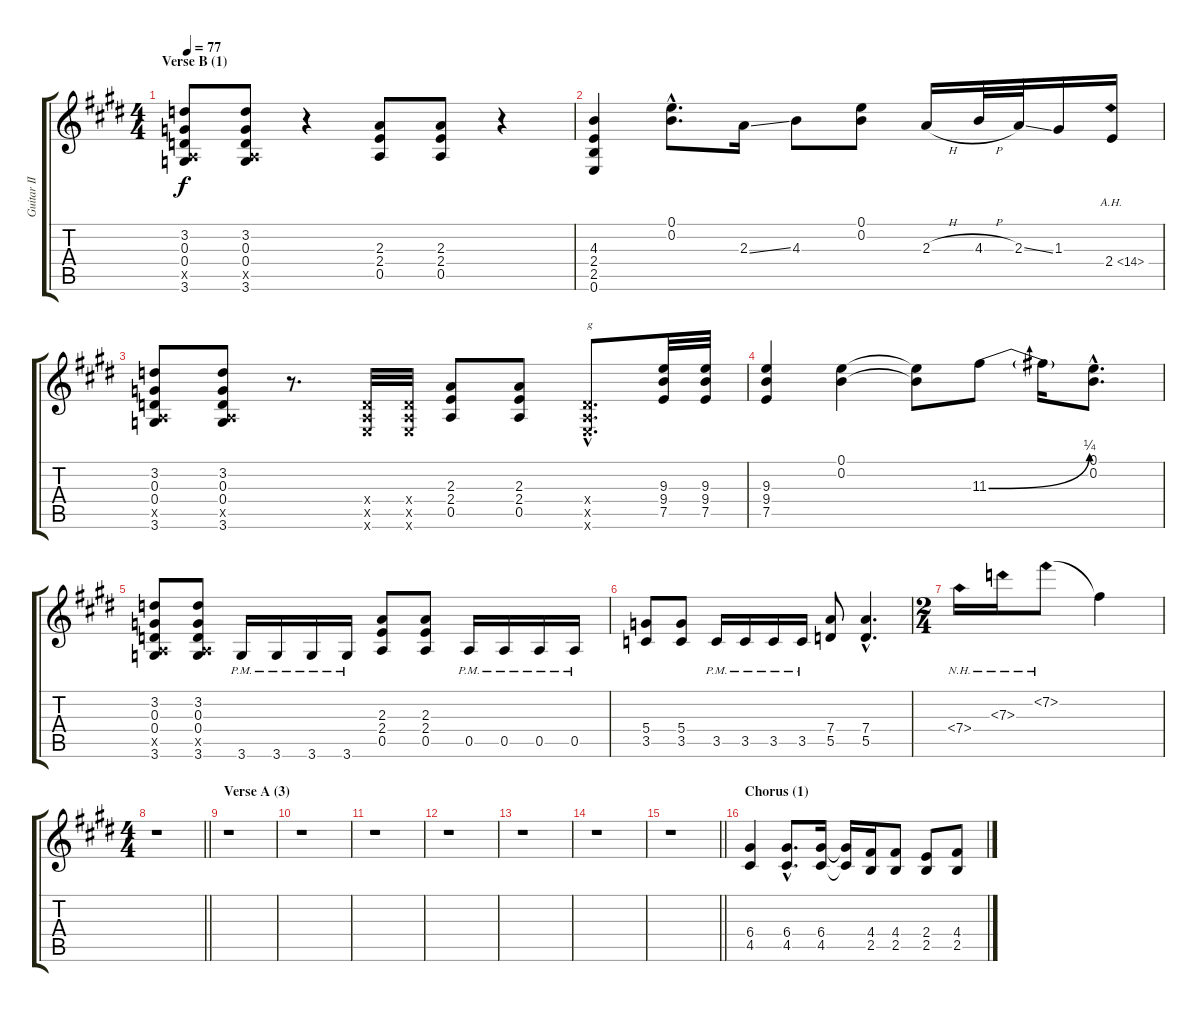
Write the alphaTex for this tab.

\track ("Guitar II" "Guitar II") {instrument distortionguitar}
\staff {score tabs}
\tuning (E4 B3 G3 D3 A2 E2) {hide}
\ts (4 4)
\section ("" "Verse B (1)")
\tempo 77
\clef g2
\ks e
(3.2 0.3 0.4 0.5{x} 3.6).8{dy f} (3.2 0.3 0.4 0.5{x} 3.6).8 r.4 (2.3 2.4 0.5).8 (2.3 2.4 0.5).8 r.4 |
(4.3 2.4 2.5 0.6).4 (0.1{hac} 0.2{hac}).8{d} 2.3{ss}.16 4.3.8 (0.1 0.2).8 2.3{h}.16 4.3{h}.32 2.3{ss}.32 1.3.16 2.4{ah 12}.16 |
(3.2 0.3 0.4 0.5{x} 3.6).8 (3.2 0.3 0.4 0.5{x} 3.6).8 r.8{d} (0.4{x} 0.5{x} 0.6{x}).32 (0.4{x} 0.5{x} 0.6{x}).32 (2.3 2.4 0.5).8 (2.3 2.4 0.5).8 (0.4{hac x} 0.5{hac x} 0.6{hac x}).8{d txt "g"} (9.3 9.4 7.5).32 (9.3 9.4 7.5).32 |
(9.3 9.4 7.5).4 (0.1 0.2).4 (0.1{t} 0.2{t}).8 11.3{be (bend 0 0 60 1)}.8 11.3{t}.16 (0.1{hac} 0.2{hac}).8{d} |
(3.2 0.3 0.4 0.5{x} 3.6).8 (3.2 0.3 0.4 0.5{x} 3.6).8 3.6{pm}.16 3.6{pm}.16 3.6{pm}.16 3.6{pm}.16 (2.3 2.4 0.5).8 (2.3 2.4 0.5).8 0.5{pm}.16 0.5{pm}.16 0.5{pm}.16 0.5{pm}.16 |
(5.4 3.5).8 (5.4 3.5).8 3.5{pm}.16 3.5{pm}.16 3.5{pm}.16 3.5{pm}.16 (7.4 5.5).8 (7.4{hac} 5.5{hac}).4{d} |
\ts (2 4)
7.4{nh}.16 7.3{nh}.16 7.2{nh}.8 7.2{t}.4 |
\ts (4 4)
\barLineRight lightlight
r.1 |
\section ("" "Verse A (3)")
r.1 |
r.1 |
r.1 |
r.1 |
r.1 |
r.1 |
\barLineRight lightlight
r.1 |
\section ("" "Chorus (1)")
(6.4 4.5).4 (6.4{hac} 4.5{hac}).8{d} (6.4 4.5).16 (6.4{t} 4.5{t}).16 (4.4 2.5).16 (4.4 2.5).8 (2.4 2.5).8 (4.4 2.5).8
